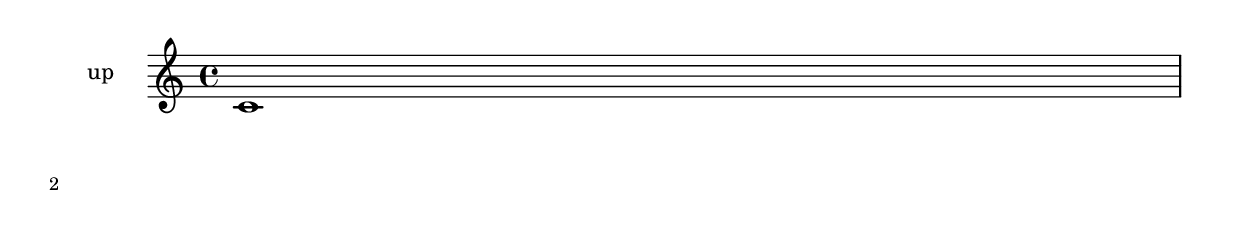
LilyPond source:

\version "2.12.0"

\header {
  texidoc = "Instrument names are removed when the staves are
killed off.

In this example, the second staff (marked by the bar number 2)
disappears, as does the instrument name."
}
        
\new PianoStaff <<
  \new Staff {
    \override Staff.VerticalAxisGroup #'remove-empty = ##t  
    \set PianoStaff.instrumentName = #"up" 
    \set PianoStaff.shortInstrumentName = #"u"
    c'1\break R
  }
>>
